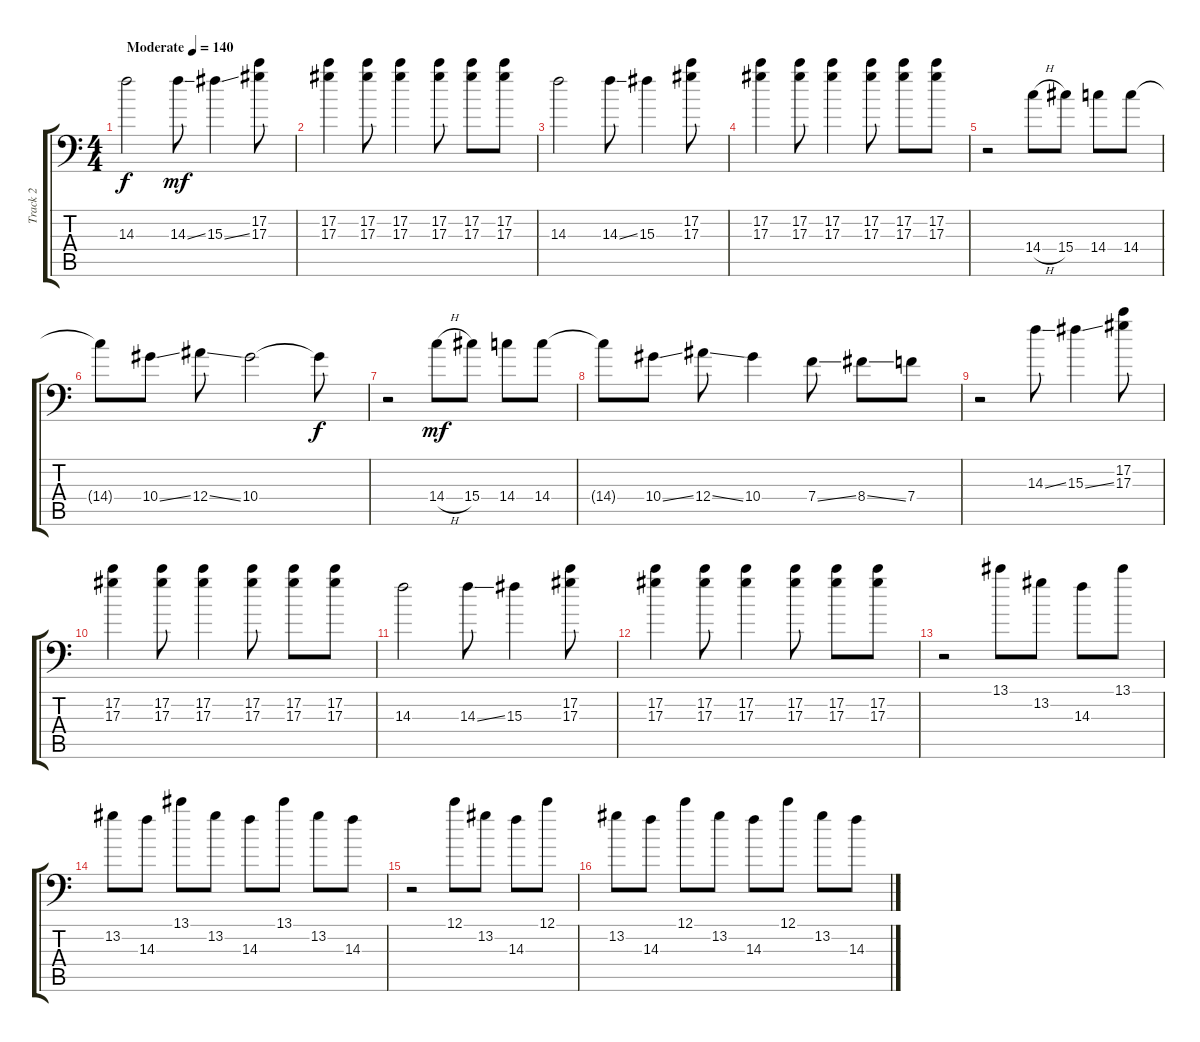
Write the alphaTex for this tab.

\track ("Track 2" "Track 2") {instrument distortionguitar}
\staff {score tabs}
\tuning (C4 G3 Eb3 Bb2 F2 Bb1) {hide}
\ts (4 4)
\tempo (140 "Moderate")
\clef f4
\ks c
14.3.2{dy f instrument distortionguitar} 14.3{ss}.8{dy mf} 15.3{ss}.4 (17.2 17.3).8 |
(17.2 17.3).4 (17.2 17.3).8 (17.2 17.3).4 (17.2 17.3).8 (17.2 17.3).8 (17.2 17.3).8 |
14.3.2 14.3{ss}.8 15.3.4 (17.2 17.3).8 |
(17.2 17.3).4 (17.2 17.3).8 (17.2 17.3).4 (17.2 17.3).8 (17.2 17.3).8 (17.2 17.3).8 |
r.2 14.4{h}.8 15.4.8 14.4.8 14.4.8 |
14.4{t}.8 10.4{ss}.8 12.4{ss}.8 10.4.2 10.4{t}.8{dy f} |
r.2 14.4{h}.8{dy mf} 15.4.8 14.4.8 14.4.8 |
14.4{t}.8 10.4{ss}.8 12.4{ss}.8 10.4.4 7.4{ss}.8 8.4{ss}.8 7.4.8 |
r.2 14.3{ss}.8 15.3{ss}.4 (17.2 17.3).8 |
(17.2 17.3).4 (17.2 17.3).8 (17.2 17.3).4 (17.2 17.3).8 (17.2 17.3).8 (17.2 17.3).8 |
14.3.2 14.3{ss}.8 15.3.4 (17.2 17.3).8 |
(17.2 17.3).4 (17.2 17.3).8 (17.2 17.3).4 (17.2 17.3).8 (17.2 17.3).8 (17.2 17.3).8 |
r.2 13.1.8 13.2.8 14.3.8 13.1.8 |
13.2.8 14.3.8 13.1.8 13.2.8 14.3.8 13.1.8 13.2.8 14.3.8 |
r.2 12.1.8 13.2.8 14.3.8 12.1.8 |
13.2.8 14.3.8 12.1.8 13.2.8 14.3.8 12.1.8 13.2.8 14.3.8
